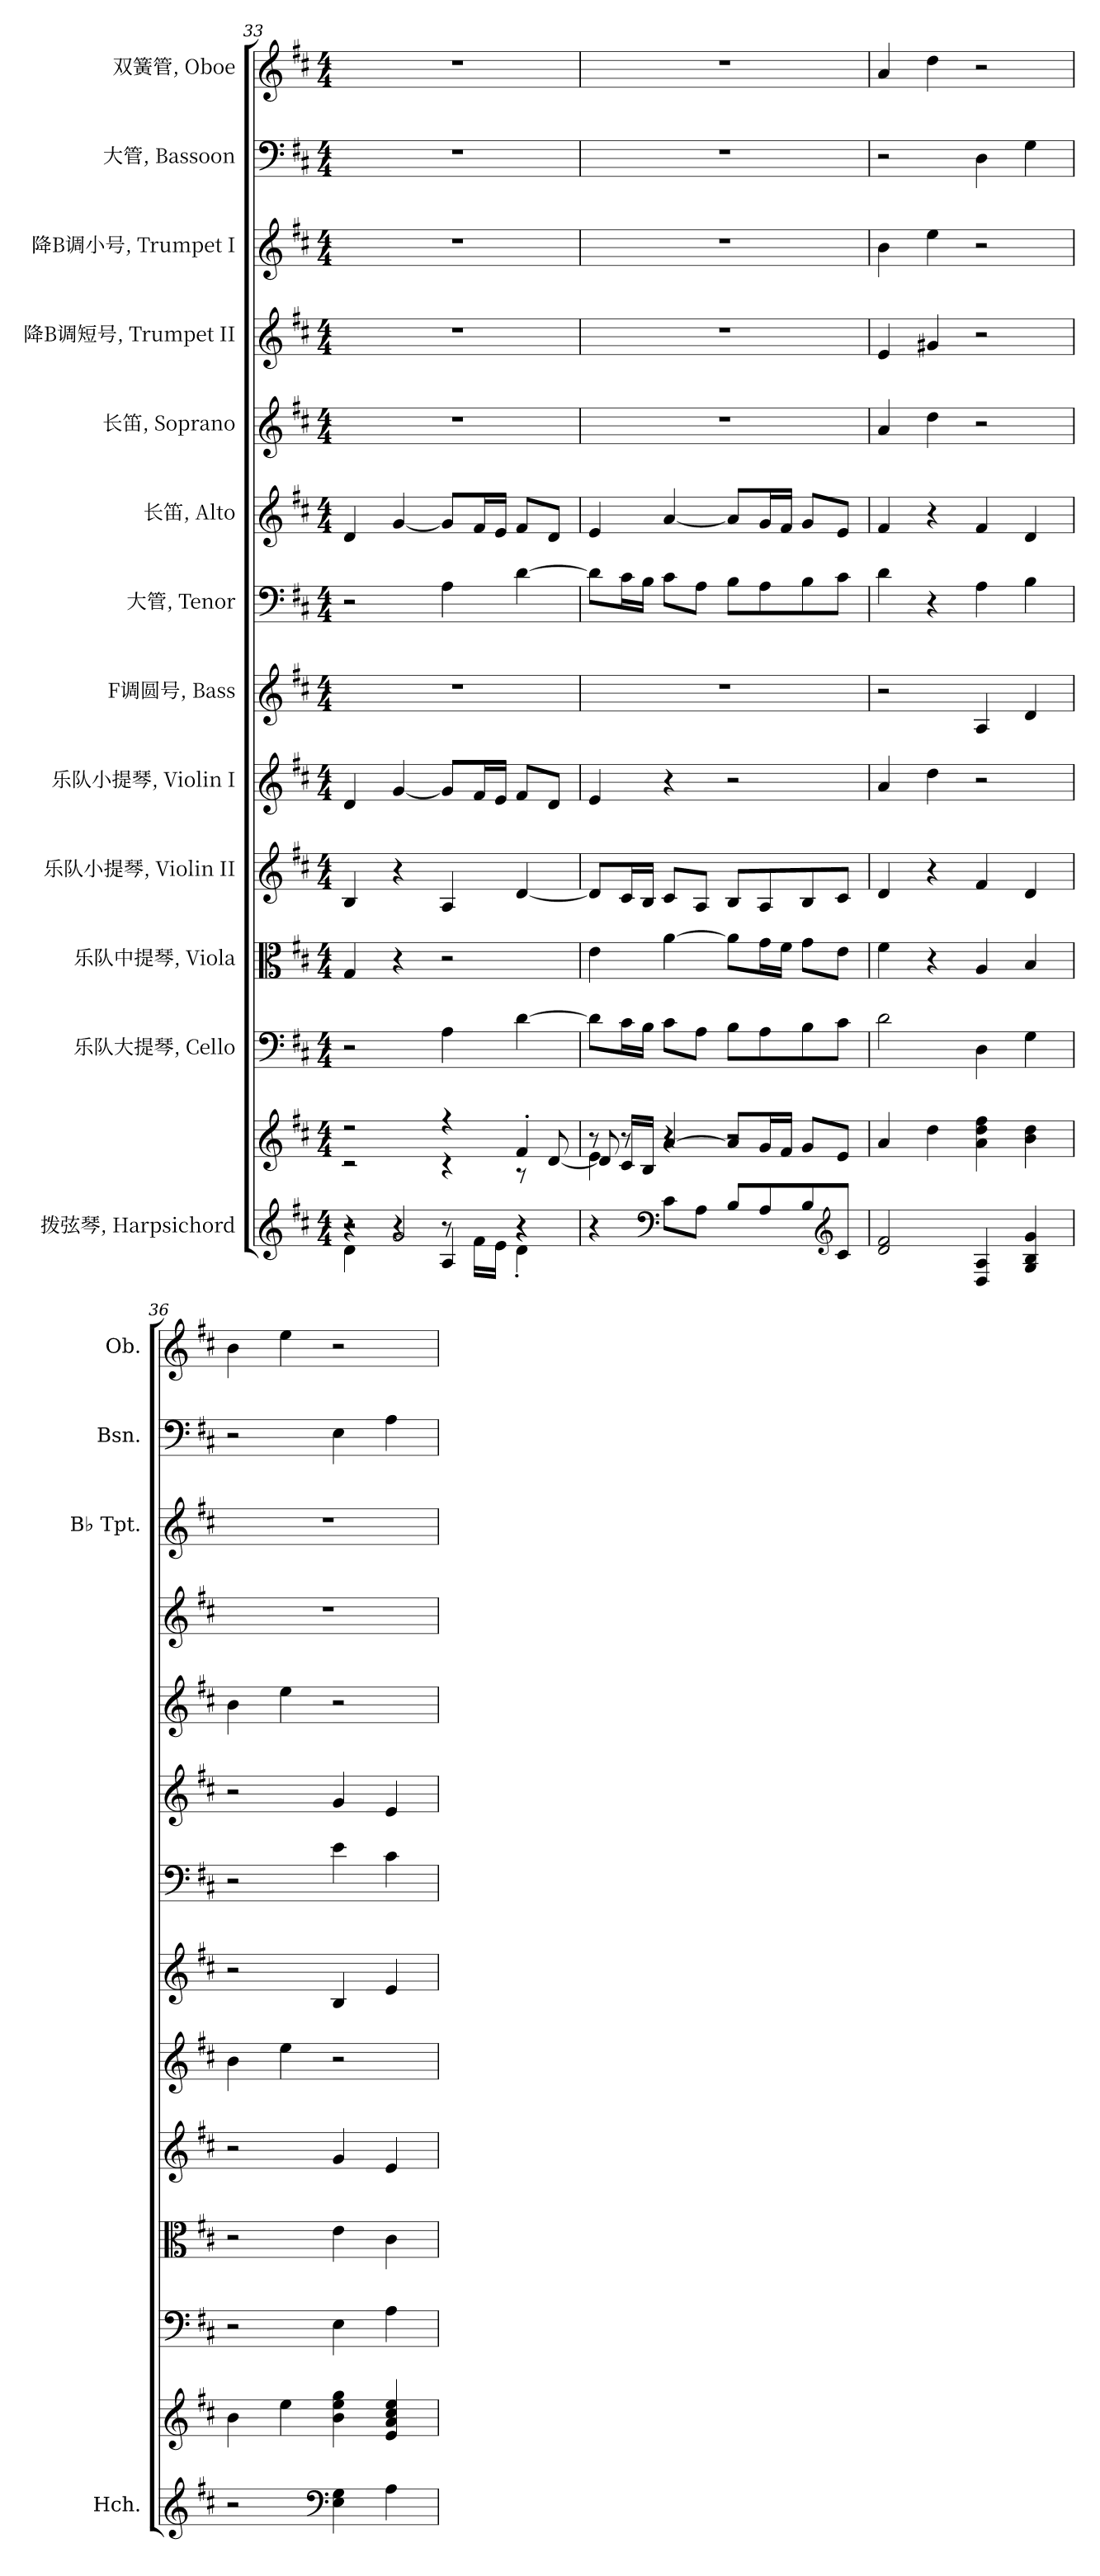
**kern	**kern	**kern	**kern	**kern	**kern	**kern	**kern	**kern	**kern	**kern	**kern	**kern	**kern
*part13	*part13	*part12	*part11	*part10	*part9	*part8	*part7	*part6	*part5	*part4	*part3	*part2	*part1
*staff14	*staff13	*staff12	*staff11	*staff10	*staff9	*staff8	*staff7	*staff6	*staff5	*staff4	*staff3	*staff2	*staff1
*I"拨弦琴, Harpsichord	*	*I"乐队大提琴, Cello	*I"乐队中提琴, Viola	*I"乐队小提琴, Violin II	*I"乐队小提琴, Violin I	*I"F调圆号, Bass	*I"大管, Tenor	*I"长笛, Alto	*I"长笛, Soprano	*I"降B调短号, Trumpet II	*I"降B调小号, Trumpet I	*I"大管, Bassoon	*I"双簧管, Oboe
*I'Hch.	*	*	*	*	*	*	*	*	*	*	*I'B♭ Tpt.	*I'Bsn.	*I'Ob.
!!LO:PB:g=z
*clefG2	*clefG2	*clefF4	*clefC3	*clefG2	*clefG2	*clefG2	*clefF4	*clefG2	*clefG2	*clefG2	*clefG2	*clefF4	*clefG2
*	*	*	*	*	*	*ITrd4c7	*	*	*	*ITrd1c2	*ITrd1c2	*	*
*k[f#c#]	*k[f#c#]	*k[f#c#]	*k[f#c#]	*k[f#c#]	*k[f#c#]	*k[f#]	*k[f#c#]	*k[f#c#]	*k[f#c#]	*k[]	*k[]	*k[f#c#]	*k[f#c#]
*M4/4	*M4/4	*M4/4	*M4/4	*M4/4	*M4/4	*M4/4	*M4/4	*M4/4	*M4/4	*M4/4	*M4/4	*M4/4	*M4/4
=33	=33	=33	=33	=33	=33	=33	=33	=33	=33	=33	=33	=33	=33
*^	*^	*	*	*	*	*	*	*	*	*	*	*	*
*	*^	*	*	*	*	*	*	*	*	*	*	*	*	*	*
4r	4d\	2r	2r	2r	2r	4G/	4B/	4d/	1r	2r	4d/	1r	1r	1r	1r	1r
2g/	4r	.	.	.	.	4r	4r	[4g/	.	.	[4g/	.	.	.	.	.
.	8r	4A/	4r	4r	4A\	2r	4A/	8g/L]	.	4A\	8g/L]	.	.	.	.	.
.	16f#\LL	.	.	.	.	.	.	16f#/L	.	.	16f#/L	.	.	.	.	.
.	16e\JJ	.	.	.	.	.	.	16e/JJ	.	.	16e/JJ	.	.	.	.	.
4r	4d'\	4r	4f#'/	8r	[4d\	.	[4d/	8f#/L	.	[4d\	8f#/L	.	.	.	.	.
.	.	.	.	[8d/	.	.	.	8d/J	.	.	8d/J	.	.	.	.	.
*v	*v	*v	*	*	*	*	*	*	*	*	*	*	*	*	*	*
=34	=34	=34	=34	=34	=34	=34	=34	=34	=34	=34	=34	=34	=34	=34
*	*	*^	*	*	*	*	*	*	*	*	*	*	*	*
4r	8r	4e\	8d/]	8d\L]	4e\	8d/L]	4e/	1r	8d\L]	4e/	1r	1r	1r	1r	1r
.	16c#/LL	.	8r	16c#\L	.	16c#/L	.	.	16c#\L	.	.	.	.	.	.
.	16B/JJ	.	.	16B\JJ	.	16B/JJ	.	.	16B\JJ	.	.	.	.	.	.
*clefF4	*	*	*	*	*	*	*	*	*	*	*	*	*	*	*
8c#\L	[4a/	4r	4r	8c#\L	[4a\	8c#/L	4r	.	8c#\L	[4a/	.	.	.	.	.
8A\J	.	.	.	8A\J	.	8A/J	.	.	8A\J	.	.	.	.	.	.
8B/L	8a/L]	2r	2r	8B\L	8a\L]	8B/L	2r	.	8B\L	8a/L]	.	.	.	.	.
8A/	16g/L	.	.	8A\	16g\L	8A/	.	.	8A\	16g/L	.	.	.	.	.
.	16f#/JJ	.	.	.	16f#\JJ	.	.	.	.	16f#/JJ	.	.	.	.	.
8B/	8g/L	.	.	8B\	8g\L	8B/	.	.	8B\	8g/L	.	.	.	.	.
*clefG2	*	*	*	*	*	*	*	*	*	*	*	*	*	*	*
8c#/J	8e/J	.	.	8c#\J	8e\J	8c#/J	.	.	8c#\J	8e/J	.	.	.	.	.
*	*v	*v	*v	*	*	*	*	*	*	*	*	*	*	*	*
=35	=35	=35	=35	=35	=35	=35	=35	=35	=35	=35	=35	=35	=35
2d/ 2f#/	4a/	2d\	4f#\	4d/	4a/	2r	4d\	4f#/	4a/	4d/	4a\	2r	4a/
.	4dd\	.	4r	4r	4dd\	.	4r	4r	4dd\	4f#X/	4dd\	.	4dd\
4D/ 4A/	4a\ 4dd\ 4ff#\	4D\	4A/	4f#/	2r	4D/	4A\	4f#/	2r	2r	2r	4D\	2r
4G/ 4B/ 4g/	4b\ 4dd\	4G\	4B/	4d/	.	4G/	4B\	4d/	.	.	.	4G\	.
=36	=36	=36	=36	=36	=36	=36	=36	=36	=36	=36	=36	=36	=36
2r	4b\	2r	2r	2r	4b\	2r	2r	2r	4b\	1r	1r	2r	4b\
.	4ee\	.	.	.	4ee\	.	.	.	4ee\	.	.	.	4ee\
*clefF4	*	*	*	*	*	*	*	*	*	*	*	*	*
4E\ 4G\	4b\ 4ee\ 4gg\	4E\	4e\	4g/	2r	4E/	4e\	4g/	2r	.	.	4E\	2r
4A\	4e/ 4a/ 4cc#/ 4ee/	4A\	4c#\	4e/	.	4A/	4c#\	4e/	.	.	.	4A\	.
=	=	=	=	=	=	=	=	=	=	=	=	=	=
*-	*-	*-	*-	*-	*-	*-	*-	*-	*-	*-	*-	*-	*-
